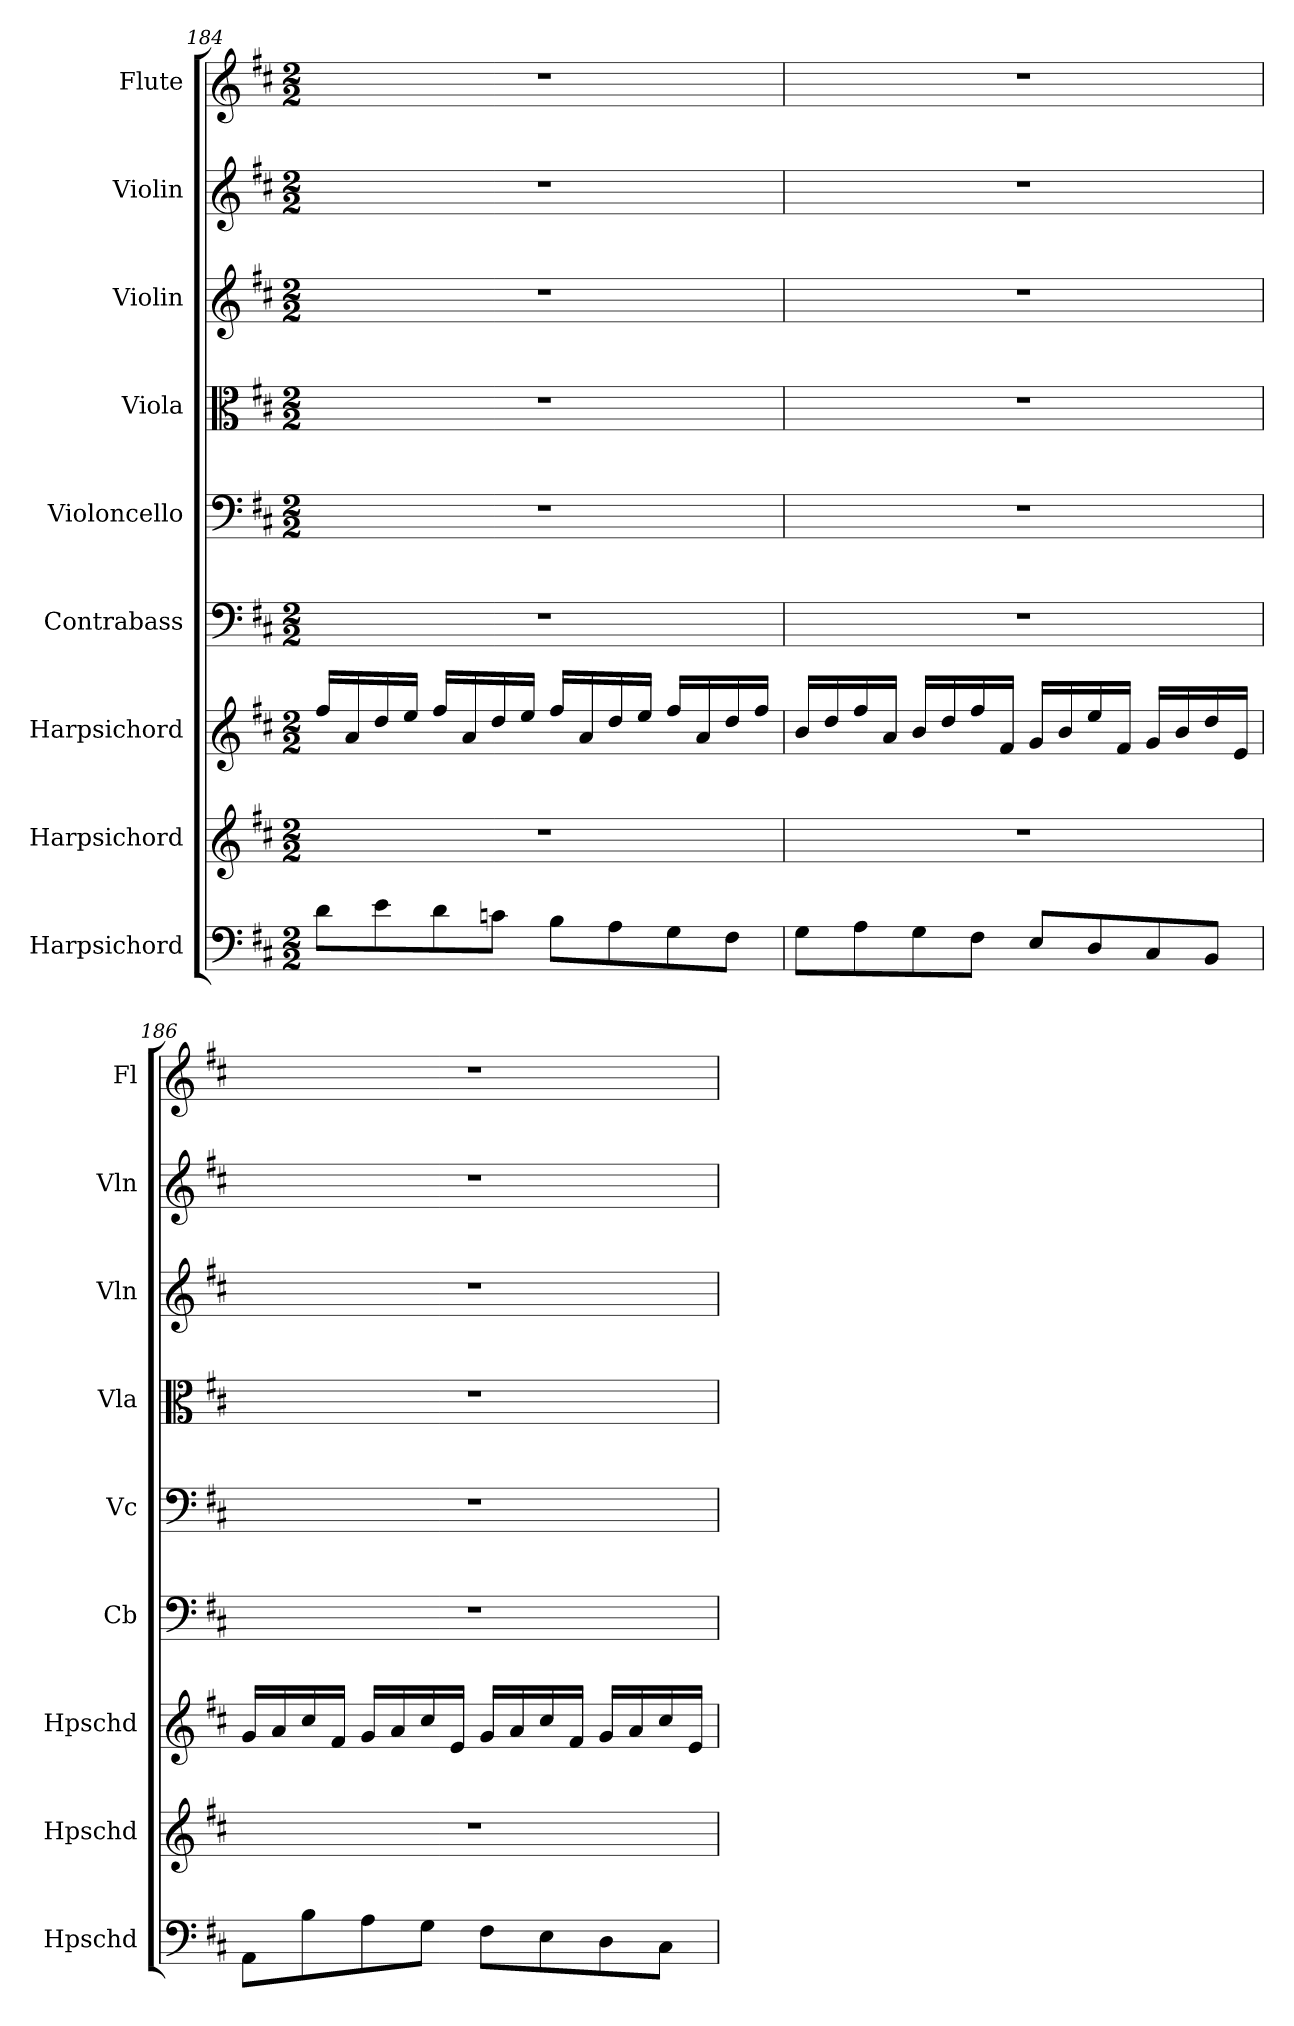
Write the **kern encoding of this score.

**kern	**kern	**kern	**kern	**kern	**kern	**kern	**kern	**kern
*part9	*part8	*part7	*part6	*part5	*part4	*part3	*part2	*part1
*staff9	*staff8	*staff7	*staff6	*staff5	*staff4	*staff3	*staff2	*staff1
*I"Harpsichord	*I"Harpsichord	*I"Harpsichord	*I"Contrabass	*I"Violoncello	*I"Viola	*I"Violin	*I"Violin	*I"Flute
*I'Hpschd	*I'Hpschd	*I'Hpschd	*I'Cb	*I'Vc	*I'Vla	*I'Vln	*I'Vln	*I'Fl
*clefF4	*clefG2	*clefG2	*clefF4	*clefF4	*clefC3	*clefG2	*clefG2	*clefG2
*	*	*	*ITrd7c12	*	*	*	*	*
*k[f#c#]	*k[f#c#]	*k[f#c#]	*k[f#c#]	*k[f#c#]	*k[f#c#]	*k[f#c#]	*k[f#c#]	*k[f#c#]
*D:	*D:	*D:	*D:	*D:	*D:	*D:	*D:	*D:
*M2/2	*M2/2	*M2/2	*M2/2	*M2/2	*M2/2	*M2/2	*M2/2	*M2/2
=184	=184	=184	=184	=184	=184	=184	=184	=184
8d\L	1r	16ff#/LL	1r	1r	1r	1r	1r	1r
.	.	16a/	.	.	.	.	.	.
8e\	.	16dd/	.	.	.	.	.	.
.	.	16ee/JJ	.	.	.	.	.	.
8d\	.	16ff#/LL	.	.	.	.	.	.
.	.	16a/	.	.	.	.	.	.
8cn\J	.	16dd/	.	.	.	.	.	.
.	.	16ee/JJ	.	.	.	.	.	.
8B\L	.	16ff#/LL	.	.	.	.	.	.
.	.	16a/	.	.	.	.	.	.
8A\	.	16dd/	.	.	.	.	.	.
.	.	16ee/JJ	.	.	.	.	.	.
8G\	.	16ff#/LL	.	.	.	.	.	.
.	.	16a/	.	.	.	.	.	.
8F#\J	.	16dd/	.	.	.	.	.	.
.	.	16ff#/JJ	.	.	.	.	.	.
=185	=185	=185	=185	=185	=185	=185	=185	=185
8G\L	1r	16b/LL	1r	1r	1r	1r	1r	1r
.	.	16dd/	.	.	.	.	.	.
8A\	.	16ff#/	.	.	.	.	.	.
.	.	16a/JJ	.	.	.	.	.	.
8G\	.	16b/LL	.	.	.	.	.	.
.	.	16dd/	.	.	.	.	.	.
8F#\J	.	16ff#/	.	.	.	.	.	.
.	.	16f#/JJ	.	.	.	.	.	.
8E/L	.	16g/LL	.	.	.	.	.	.
.	.	16b/	.	.	.	.	.	.
8D/	.	16ee/	.	.	.	.	.	.
.	.	16f#/JJ	.	.	.	.	.	.
8C#/	.	16g/LL	.	.	.	.	.	.
.	.	16b/	.	.	.	.	.	.
8BB/J	.	16dd/	.	.	.	.	.	.
.	.	16e/JJ	.	.	.	.	.	.
=186	=186	=186	=186	=186	=186	=186	=186	=186
8AA\L	1r	16g/LL	1r	1r	1r	1r	1r	1r
.	.	16a/	.	.	.	.	.	.
8B\	.	16cc#/	.	.	.	.	.	.
.	.	16f#/JJ	.	.	.	.	.	.
8A\	.	16g/LL	.	.	.	.	.	.
.	.	16a/	.	.	.	.	.	.
8G\J	.	16cc#/	.	.	.	.	.	.
.	.	16e/JJ	.	.	.	.	.	.
8F#\L	.	16g/LL	.	.	.	.	.	.
.	.	16a/	.	.	.	.	.	.
8E\	.	16cc#/	.	.	.	.	.	.
.	.	16f#/JJ	.	.	.	.	.	.
8D\	.	16g/LL	.	.	.	.	.	.
.	.	16a/	.	.	.	.	.	.
8C#\J	.	16cc#/	.	.	.	.	.	.
.	.	16e/JJ	.	.	.	.	.	.
=	=	=	=	=	=	=	=	=
*-	*-	*-	*-	*-	*-	*-	*-	*-
